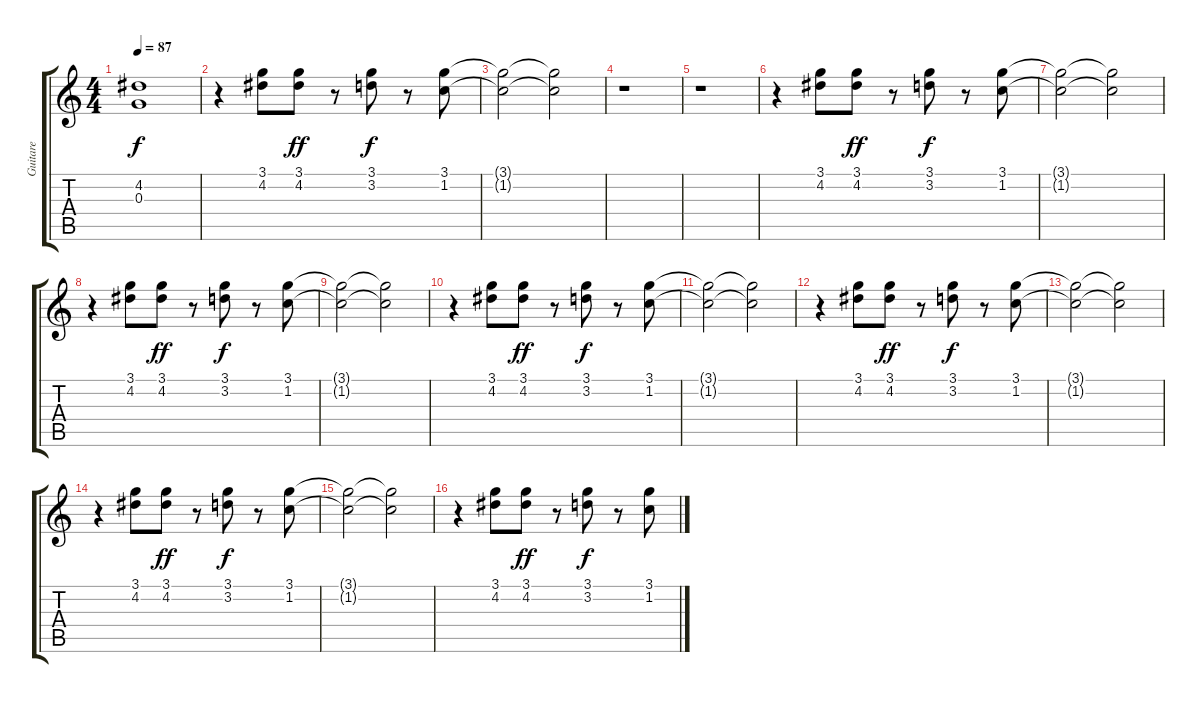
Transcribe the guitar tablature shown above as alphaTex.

\track ("Guitare" "Guitare") {instrument electricguitarjazz}
\staff {score tabs}
\tuning (E4 B3 G3 D3 A2 E2) {hide}
\ts (4 4)
\tempo 87
\clef g2
\ks c
(4.2{t} 0.3{t}).1{dy f} |
r.4 (3.1 4.2).8 (3.1 4.2).8{dy ff} r.8 (3.1 3.2).8{dy f} r.8 (3.1 1.2).8 |
(3.1{t} 1.2{t}).2 (3.1{t} 1.2{t}).2 |
r.1 |
r.1 |
r.4 (3.1 4.2).8 (3.1 4.2).8{dy ff} r.8 (3.1 3.2).8{dy f} r.8 (3.1 1.2).8 |
(3.1{t} 1.2{t}).2 (3.1{t} 1.2{t}).2 |
r.4 (3.1 4.2).8 (3.1 4.2).8{dy ff} r.8 (3.1 3.2).8{dy f} r.8 (3.1 1.2).8 |
(3.1{t} 1.2{t}).2 (3.1{t} 1.2{t}).2 |
r.4 (3.1 4.2).8 (3.1 4.2).8{dy ff} r.8 (3.1 3.2).8{dy f} r.8 (3.1 1.2).8 |
(3.1{t} 1.2{t}).2 (3.1{t} 1.2{t}).2 |
r.4 (3.1 4.2).8 (3.1 4.2).8{dy ff} r.8 (3.1 3.2).8{dy f} r.8 (3.1 1.2).8 |
(3.1{t} 1.2{t}).2 (3.1{t} 1.2{t}).2 |
r.4 (3.1 4.2).8 (3.1 4.2).8{dy ff} r.8 (3.1 3.2).8{dy f} r.8 (3.1 1.2).8 |
(3.1{t} 1.2{t}).2 (3.1{t} 1.2{t}).2 |
r.4 (3.1 4.2).8 (3.1 4.2).8{dy ff} r.8 (3.1 3.2).8{dy f} r.8 (3.1 1.2).8
